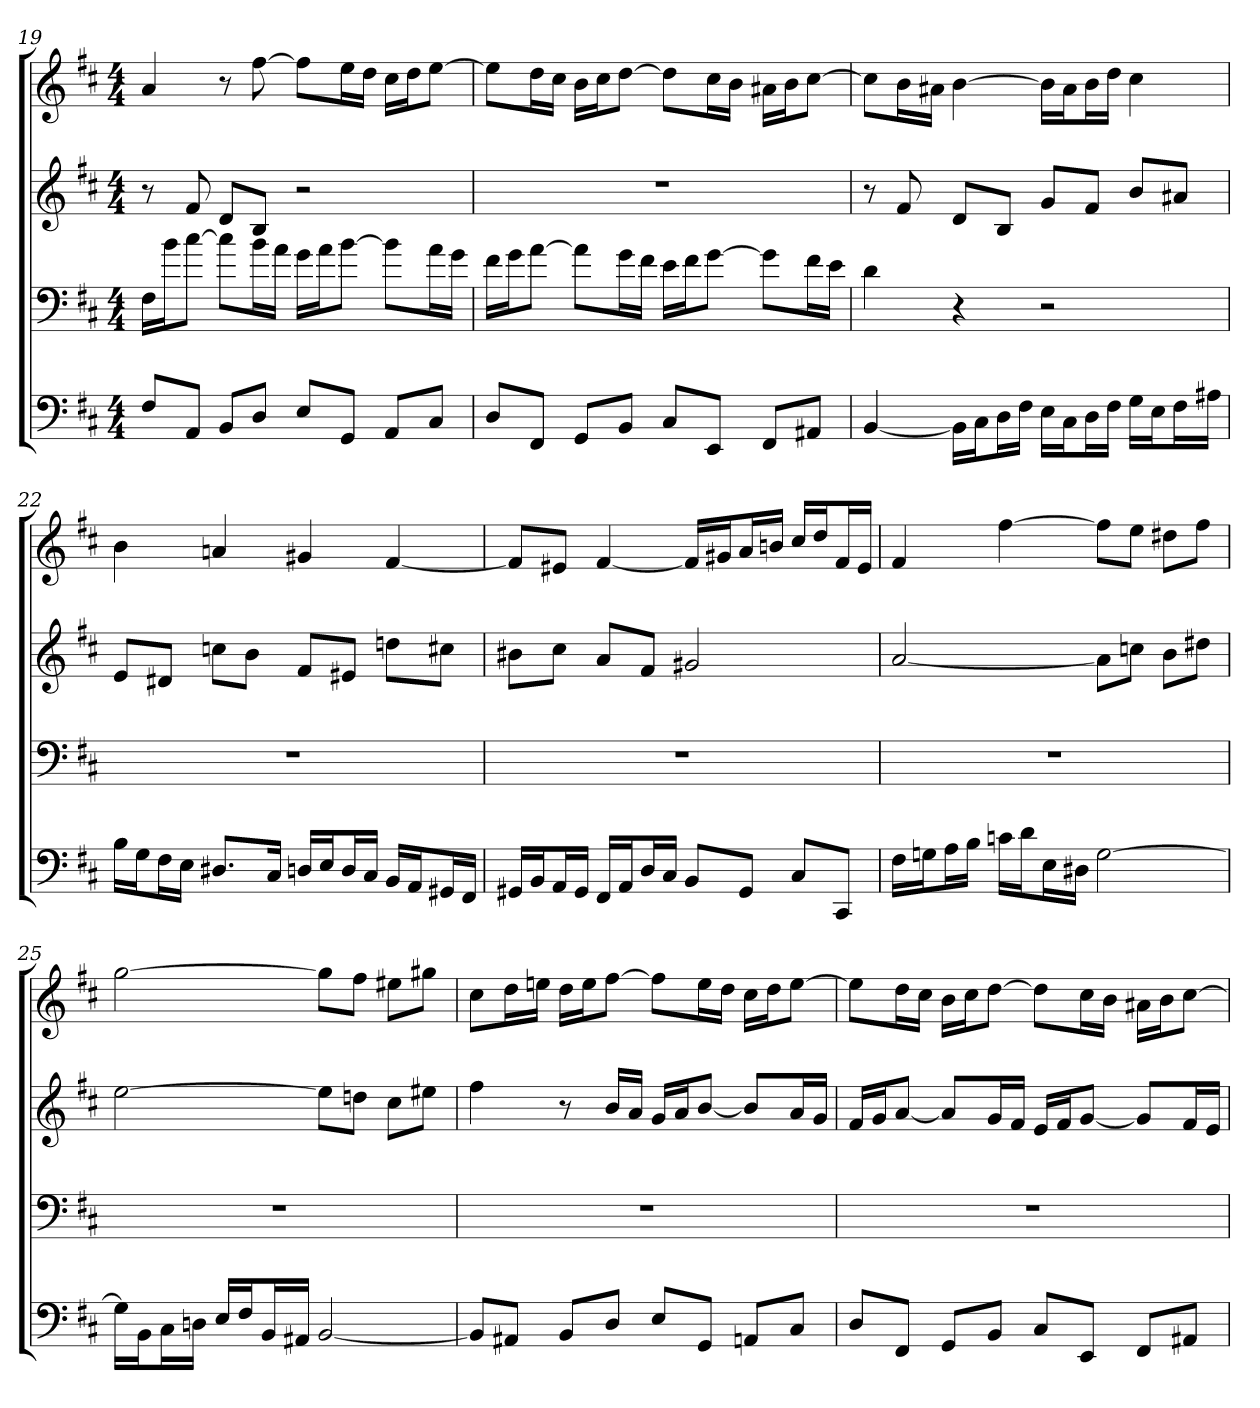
**kern	**kern	**kern	**kern
*part4	*part3	*part2	*part1
*staff4	*staff3	*staff2	*staff1
*clefF4	*clefF4	*clefG2	*clefG2
*k[f#c#]	*k[f#c#]	*k[f#c#]	*k[f#c#]
*b:	*b:	*b:	*b:
*M4/4	*M4/4	*M4/4	*M4/4
=19	=19	=19	=19
8F#/L	16F#\LL	8r	4a
.	16b\J	.	.
8AA/J	[8cc#\J	8f#	.
8BB/L	8cc#\L]	8d/L	8r
8D/J	16b\L	8B/J	[8ff#
.	16a\JJ	.	.
8E/L	16g\LL	2r	8ff#\L]
.	16a\J	.	.
8GG/J	[8b\J	.	16ee\L
.	.	.	16dd\JJ
8AA/L	8b\L]	.	16cc#\LL
.	.	.	16dd\J
8C#/J	16a\L	.	[8ee\J
.	16g\JJ	.	.
=20	=20	=20	=20
8D/L	16f#\LL	1r	8ee\L]
.	16g\J	.	.
8FF#/J	[8a\J	.	16dd\L
.	.	.	16cc#\JJ
8GG/L	8a\L]	.	16b\LL
.	.	.	16cc#\J
8BB/J	16g\L	.	[8dd\J
.	16f#\JJ	.	.
8C#/L	16e\LL	.	8dd\L]
.	16f#\J	.	.
8EE/J	[8g\J	.	16cc#\L
.	.	.	16b\JJ
8FF#/L	8g\L]	.	16a#X\LL
.	.	.	16b\J
8AA#X/J	16f#\L	.	[8cc#\J
.	16e\JJ	.	.
=21	=21	=21	=21
[4BB	4d	8r	8cc#\L]
.	.	8f#	16b\L
.	.	.	16a#X\JJ
16BB\LL]	4r	8d/L	[4b
16C#\J	.	.	.
16D\L	.	8B/J	.
16F#\JJ	.	.	.
16E\LL	2r	8g/L	16b\LL]
16C#\J	.	.	16a#\J
16D\L	.	8f#/J	16b\L
16F#\JJ	.	.	16dd\JJ
16G\LL	.	8b/L	4cc#
16E\J	.	.	.
16F#\L	.	8a#X/J	.
16A#X\JJ	.	.	.
=22	=22	=22	=22
16B\LL	1r	8e/L	4b
16G\J	.	.	.
16F#\L	.	8d#X/J	.
16E\JJ	.	.	.
8.D#X/L	.	8ccn\L	4an
.	.	8b\J	.
16C#/Jk	.	.	.
16Dn/LL	.	8f#/L	4g#X
16E/J	.	.	.
16D/L	.	8e#X/J	.
16C#/JJ	.	.	.
16BB/LL	.	8ddn\L	[4f#
16AA/J	.	.	.
16GG#X/L	.	8cc#X\J	.
16FF#/JJ	.	.	.
=23	=23	=23	=23
16GG#X/LL	1r	8b#X\L	8f#/L]
16BB/J	.	.	.
16AA/L	.	8cc#\J	8e#X/J
16GG#/JJ	.	.	.
16FF#/LL	.	8a/L	[4f#
16AA/J	.	.	.
16D/L	.	8f#/J	.
16C#/JJ	.	.	.
8BB/L	.	2g#X	16f#/LL]
.	.	.	16g#X/J
8GG#/J	.	.	16a/L
.	.	.	16bn/JJ
8C#/L	.	.	16cc#/LL
.	.	.	16dd/J
8CC#/J	.	.	16f#/L
.	.	.	16e#/JJ
=24	=24	=24	=24
16F#\LL	1r	[2a	4f#
16Gn\J	.	.	.
16A\L	.	.	.
16B\JJ	.	.	.
16cn\LL	.	.	[4ff#
16d\J	.	.	.
16E\L	.	.	.
16D#X\JJ	.	.	.
[2G	.	8a\L]	8ff#\L]
.	.	8ccn\J	8ee\J
.	.	8b\L	8dd#X\L
.	.	8dd#X\J	8ff#\J
=25	=25	=25	=25
16G\LL]	1r	[2ee	[2gg
16BB\J	.	.	.
16C#\L	.	.	.
16Dn\JJ	.	.	.
16E/LL	.	.	.
16F#/J	.	.	.
16BB/L	.	.	.
16AA#X/JJ	.	.	.
[2BB	.	8ee\L]	8gg\L]
.	.	8ddn\J	8ff#\J
.	.	8cc#\L	8ee#X\L
.	.	8ee#X\J	8gg#X\J
=26	=26	=26	=26
8BB/L]	1r	4ff#	8cc#\L
8AA#X/J	.	.	16dd\L
.	.	.	16een\JJ
8BB/L	.	8r	16dd\LL
.	.	.	16ee\J
8D/J	.	16b/LL	[8ff#\J
.	.	16a/JJ	.
8E/L	.	16g/LL	8ff#\L]
.	.	16a/J	.
8GG/J	.	[8b/J	16ee\L
.	.	.	16dd\JJ
8AAn/L	.	8b/L]	16cc#\LL
.	.	.	16dd\J
8C#/J	.	16a/L	[8ee\J
.	.	16g/JJ	.
=27	=27	=27	=27
8D/L	1r	16f#/LL	8ee\L]
.	.	16g/J	.
8FF#/J	.	[8a/J	16dd\L
.	.	.	16cc#\JJ
8GG/L	.	8a/L]	16b\LL
.	.	.	16cc#\J
8BB/J	.	16g/L	[8dd\J
.	.	16f#/JJ	.
8C#/L	.	16e/LL	8dd\L]
.	.	16f#/J	.
8EE/J	.	[8g/J	16cc#\L
.	.	.	16b\JJ
8FF#/L	.	8g/L]	16a#X\LL
.	.	.	16b\J
8AA#X/J	.	16f#/L	[8cc#\J
.	.	16e/JJ	.
=	=	=	=
*-	*-	*-	*-
